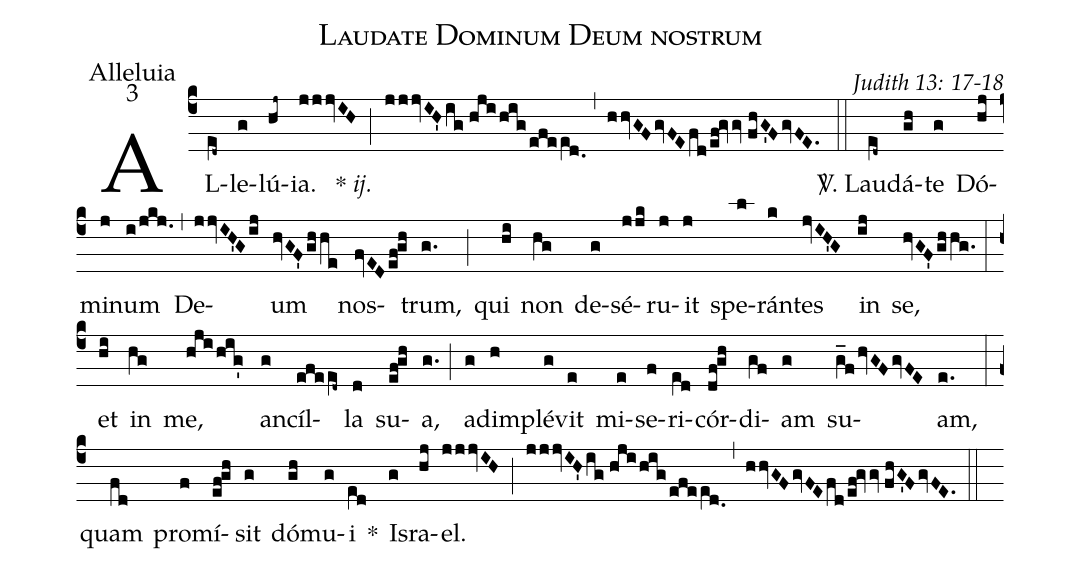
name: Laudate Dominum Deum nostrum;
office-part: Alleluia;
mode: 3;
commentary: Judith 13: 17-18;
%%
(c4) AL(e[ll:1]d~)le(g)lú(hj~)ia.(jjjvIH) {*}~<i>ij.</i>(;) (jjjvIH'ig//hjihigefee[ll:1]d.0) (,) (hhvGFgvFEfd/ef!gvv//fhG'FgvFE.) (::)
<sp>V/</sp>. Lau(e[ll:1]d~)dá(gh)te(g) Dó(hj)mi(j)num(i/jkj.) (,) De(jjvIH'Gij)um(hvGF'ghhe) nos(fvEDef!gh)trum,(g.) (;) qui(hi) non(hg) de(g)sé(jjk)ru(j)it(j) spe(l)rán(k)tes(jvIH'G) in(ij) se,(hvGF'ghhg.) (:)
et(hi) in(hg) me,(hjihig') an(g)cíl(efee[ll:1]d~)la(d) su(ef!gh)a,(g.) (;) ad(g)im(h)plé(g)vit(e) mi(e)se(f)ri(e[ll:1]d)cór(df!gh)di(gf)am(g) su(g_fhvGFgvFE)am,(e.) (:)
quam(fd) pro(f)mí(ef!gh)sit(g) dó(gh)mu(g)i(e[ll:1]d) *() Is(g)ra(hj)el.(jjjvIH) (;) (jjjvIH'ig//hjihigefee[ll:1]d.0) (,) (hhvGFgvFEfd/ef!gvv//fhG'FgvFE.) (::)
